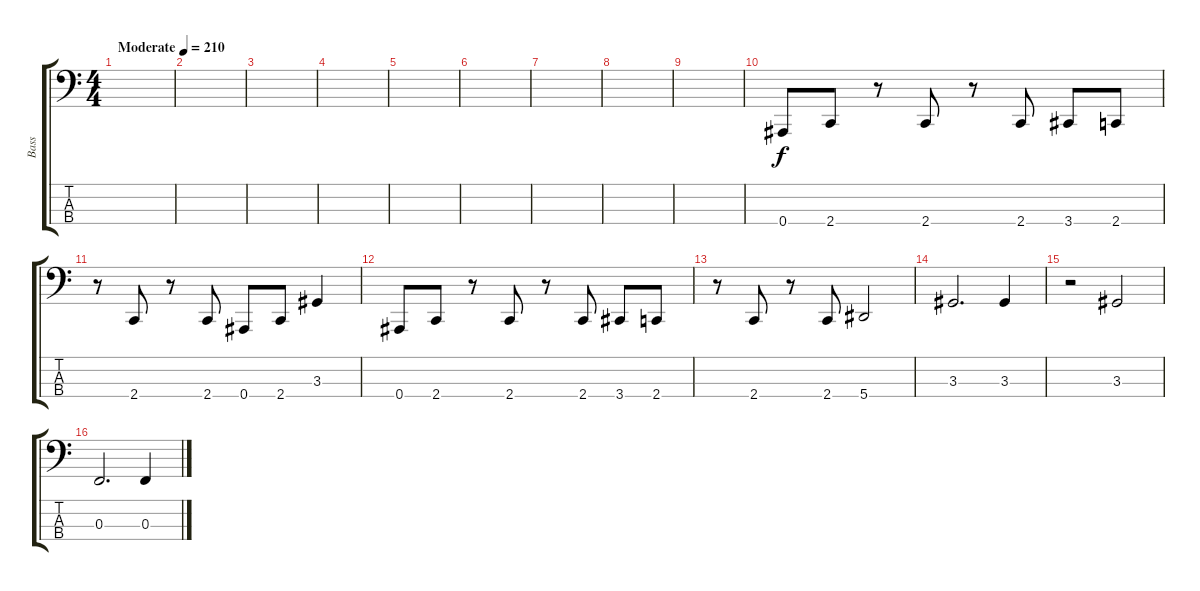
\track ("Bass" "Bass") {instrument electricbassfinger}
\staff {score tabs}
\tuning (Eb2 Bb1 F1 Bb0) {hide}
\ts (4 4)
\tempo (210 "Moderate")
\clef f4
\ks c
|
|
|
|
|
|
|
|
|
0.4.8 2.4.8 r.8 2.4.8 r.8 2.4.8 3.4.8 2.4.8 |
r.8 2.4.8 r.8 2.4.8 0.4.8 2.4.8 3.3.4 |
0.4.8 2.4.8 r.8 2.4.8 r.8 2.4.8 3.4.8 2.4.8 |
r.8 2.4.8 r.8 2.4.8 5.4.2 |
3.3.2{d} 3.3.4 |
r.2 3.3.2 |
0.3.2{d} 0.3.4
